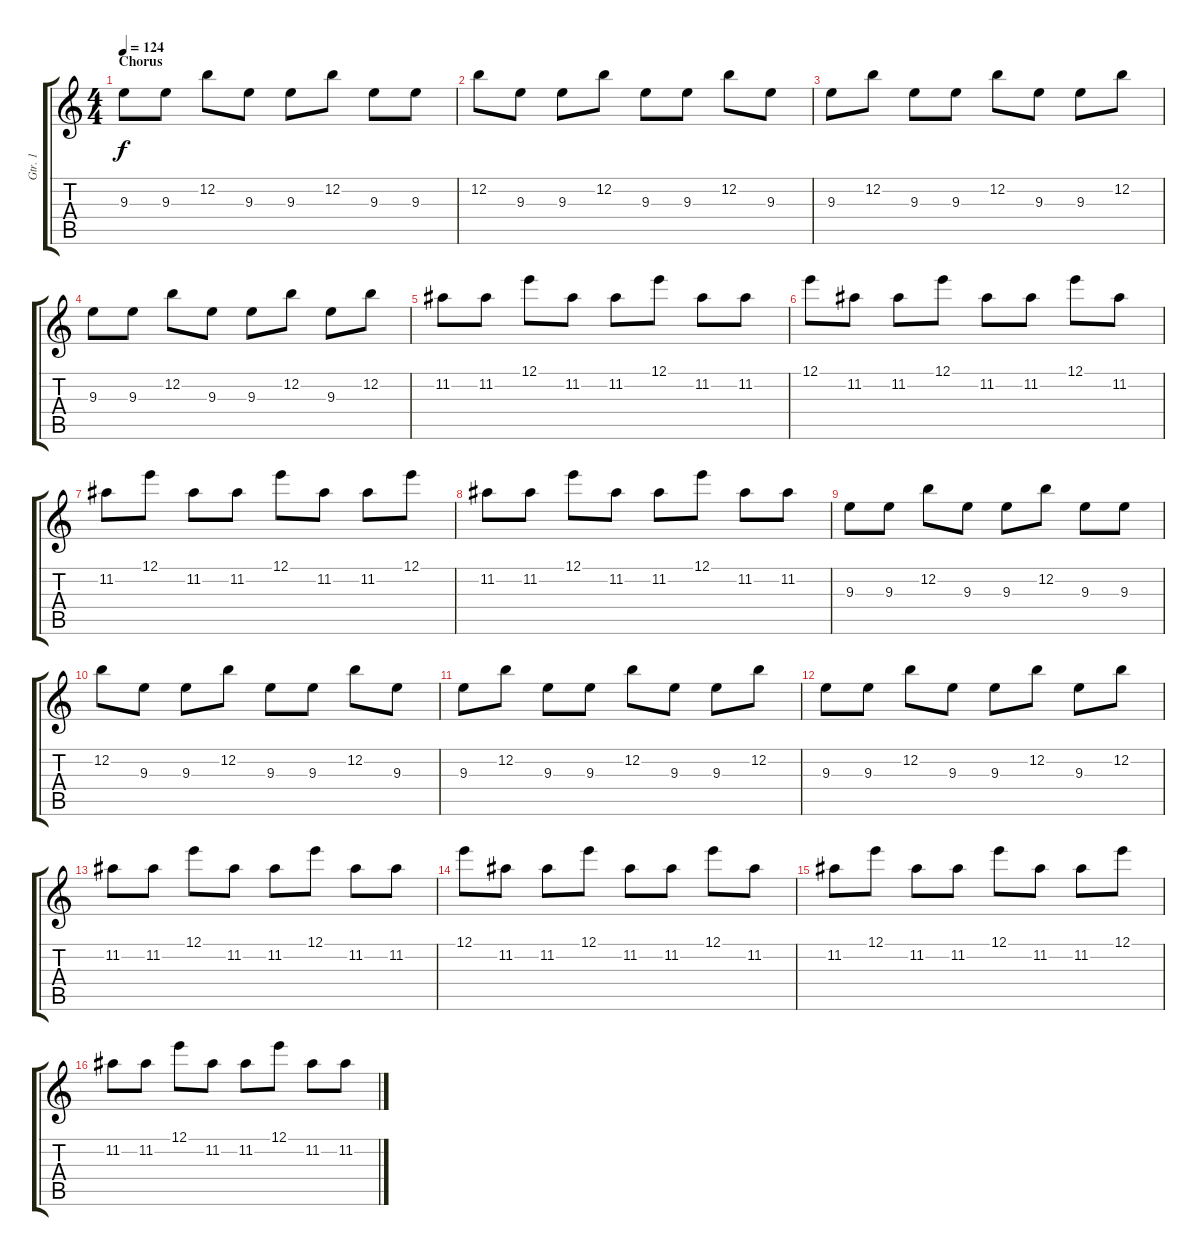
\track ("Gtr. 1" "Gtr. 1") {instrument distortionguitar}
\staff {score tabs}
\tuning (E4 B3 G3 D3 A2 E2) {hide}
\ts (4 4)
\section ("" "Chorus")
\tempo 124
\clef g2
\ks c
9.3.8{dy f volume 16} 9.3.8 12.2.8 9.3.8 9.3.8 12.2.8 9.3.8 9.3.8 |
12.2.8 9.3.8 9.3.8 12.2.8 9.3.8 9.3.8 12.2.8 9.3.8 |
9.3.8 12.2.8 9.3.8 9.3.8 12.2.8 9.3.8 9.3.8 12.2.8 |
9.3.8 9.3.8 12.2.8 9.3.8 9.3.8 12.2.8 9.3.8 12.2.8 |
11.2.8 11.2.8 12.1.8 11.2.8 11.2.8 12.1.8 11.2.8 11.2.8 |
12.1.8 11.2.8 11.2.8 12.1.8 11.2.8 11.2.8 12.1.8 11.2.8 |
11.2.8 12.1.8 11.2.8 11.2.8 12.1.8 11.2.8 11.2.8 12.1.8 |
11.2.8 11.2.8 12.1.8 11.2.8 11.2.8 12.1.8 11.2.8 11.2.8 |
9.3.8 9.3.8 12.2.8 9.3.8 9.3.8 12.2.8 9.3.8 9.3.8 |
12.2.8 9.3.8 9.3.8 12.2.8 9.3.8 9.3.8 12.2.8 9.3.8 |
9.3.8 12.2.8 9.3.8 9.3.8 12.2.8 9.3.8 9.3.8 12.2.8 |
9.3.8 9.3.8 12.2.8 9.3.8 9.3.8 12.2.8 9.3.8 12.2.8 |
11.2.8 11.2.8 12.1.8 11.2.8 11.2.8 12.1.8 11.2.8 11.2.8 |
12.1.8 11.2.8 11.2.8 12.1.8 11.2.8 11.2.8 12.1.8 11.2.8 |
11.2.8 12.1.8 11.2.8 11.2.8 12.1.8 11.2.8 11.2.8 12.1.8 |
11.2.8 11.2.8 12.1.8 11.2.8 11.2.8 12.1.8 11.2.8 11.2.8
